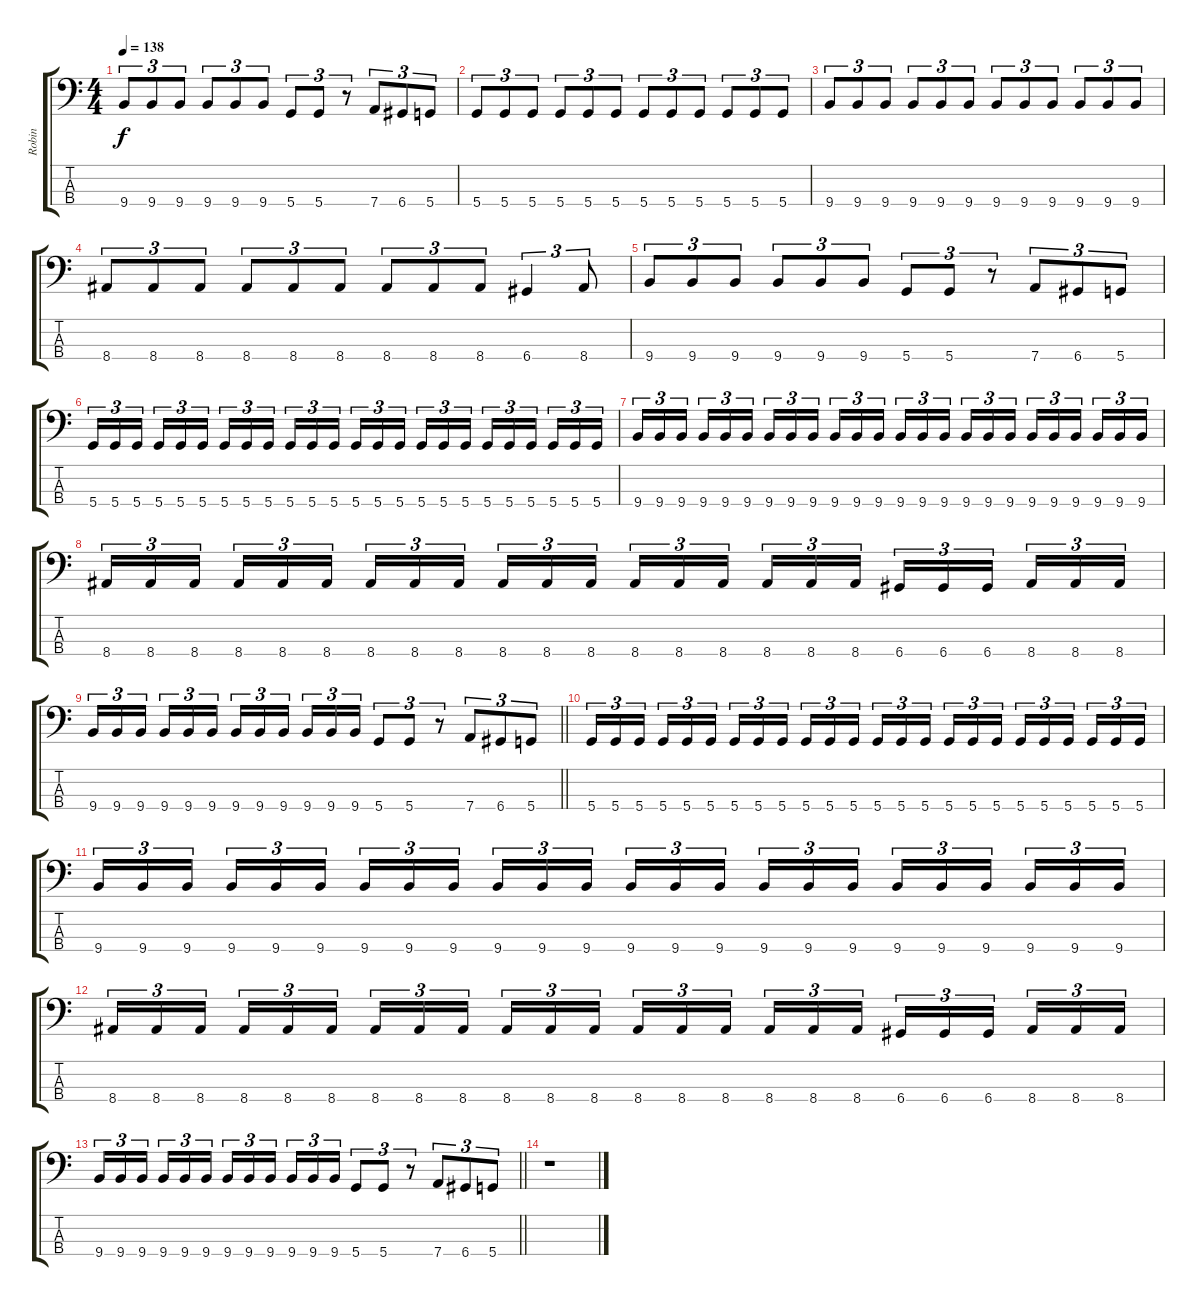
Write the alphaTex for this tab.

\track ("Robin" "Robin") {instrument electricbasspick}
\staff {score tabs}
\tuning (F2 C2 G1 D1) {hide}
\ts (4 4)
\tempo 138
\clef f4
\ks c
9.4.8{tu (3 2) dy f} 9.4.8{tu (3 2)} 9.4.8{tu (3 2)} 9.4.8{tu (3 2)} 9.4.8{tu (3 2)} 9.4.8{tu (3 2)} 5.4.8{tu (3 2)} 5.4.8{tu (3 2)} r.8{tu (3 2)} 7.4.8{tu (3 2)} 6.4.8{tu (3 2)} 5.4.8{tu (3 2)} |
5.4.8{tu (3 2)} 5.4.8{tu (3 2)} 5.4.8{tu (3 2)} 5.4.8{tu (3 2)} 5.4.8{tu (3 2)} 5.4.8{tu (3 2)} 5.4.8{tu (3 2)} 5.4.8{tu (3 2)} 5.4.8{tu (3 2)} 5.4.8{tu (3 2)} 5.4.8{tu (3 2)} 5.4.8{tu (3 2)} |
9.4.8{tu (3 2)} 9.4.8{tu (3 2)} 9.4.8{tu (3 2)} 9.4.8{tu (3 2)} 9.4.8{tu (3 2)} 9.4.8{tu (3 2)} 9.4.8{tu (3 2)} 9.4.8{tu (3 2)} 9.4.8{tu (3 2)} 9.4.8{tu (3 2)} 9.4.8{tu (3 2)} 9.4.8{tu (3 2)} |
8.4.8{tu (3 2)} 8.4.8{tu (3 2)} 8.4.8{tu (3 2)} 8.4.8{tu (3 2)} 8.4.8{tu (3 2)} 8.4.8{tu (3 2)} 8.4.8{tu (3 2)} 8.4.8{tu (3 2)} 8.4.8{tu (3 2)} 6.4.4{tu (3 2)} 8.4.8{tu (3 2)} |
9.4.8{tu (3 2)} 9.4.8{tu (3 2)} 9.4.8{tu (3 2)} 9.4.8{tu (3 2)} 9.4.8{tu (3 2)} 9.4.8{tu (3 2)} 5.4.8{tu (3 2)} 5.4.8{tu (3 2)} r.8{tu (3 2)} 7.4.8{tu (3 2)} 6.4.8{tu (3 2)} 5.4.8{tu (3 2)} |
5.4.16{tu (3 2)} 5.4.16{tu (3 2)} 5.4.16{tu (3 2) beam splitsecondary} 5.4.16{tu (3 2)} 5.4.16{tu (3 2)} 5.4.16{tu (3 2)} 5.4.16{tu (3 2)} 5.4.16{tu (3 2)} 5.4.16{tu (3 2) beam splitsecondary} 5.4.16{tu (3 2)} 5.4.16{tu (3 2)} 5.4.16{tu (3 2)} 5.4.16{tu (3 2)} 5.4.16{tu (3 2)} 5.4.16{tu (3 2) beam splitsecondary} 5.4.16{tu (3 2)} 5.4.16{tu (3 2)} 5.4.16{tu (3 2)} 5.4.16{tu (3 2)} 5.4.16{tu (3 2)} 5.4.16{tu (3 2) beam splitsecondary} 5.4.16{tu (3 2)} 5.4.16{tu (3 2)} 5.4.16{tu (3 2)} |
9.4.16{tu (3 2)} 9.4.16{tu (3 2)} 9.4.16{tu (3 2) beam splitsecondary} 9.4.16{tu (3 2)} 9.4.16{tu (3 2)} 9.4.16{tu (3 2)} 9.4.16{tu (3 2)} 9.4.16{tu (3 2)} 9.4.16{tu (3 2) beam splitsecondary} 9.4.16{tu (3 2)} 9.4.16{tu (3 2)} 9.4.16{tu (3 2)} 9.4.16{tu (3 2)} 9.4.16{tu (3 2)} 9.4.16{tu (3 2) beam splitsecondary} 9.4.16{tu (3 2)} 9.4.16{tu (3 2)} 9.4.16{tu (3 2)} 9.4.16{tu (3 2)} 9.4.16{tu (3 2)} 9.4.16{tu (3 2) beam splitsecondary} 9.4.16{tu (3 2)} 9.4.16{tu (3 2)} 9.4.16{tu (3 2)} |
8.4.16{tu (3 2)} 8.4.16{tu (3 2)} 8.4.16{tu (3 2) beam splitsecondary} 8.4.16{tu (3 2)} 8.4.16{tu (3 2)} 8.4.16{tu (3 2)} 8.4.16{tu (3 2)} 8.4.16{tu (3 2)} 8.4.16{tu (3 2) beam splitsecondary} 8.4.16{tu (3 2)} 8.4.16{tu (3 2)} 8.4.16{tu (3 2)} 8.4.16{tu (3 2)} 8.4.16{tu (3 2)} 8.4.16{tu (3 2) beam splitsecondary} 8.4.16{tu (3 2)} 8.4.16{tu (3 2)} 8.4.16{tu (3 2)} 6.4.16{tu (3 2)} 6.4.16{tu (3 2)} 6.4.16{tu (3 2) beam splitsecondary} 8.4.16{tu (3 2)} 8.4.16{tu (3 2)} 8.4.16{tu (3 2)} |
\barLineRight lightlight
9.4.16{tu (3 2)} 9.4.16{tu (3 2)} 9.4.16{tu (3 2) beam splitsecondary} 9.4.16{tu (3 2)} 9.4.16{tu (3 2)} 9.4.16{tu (3 2)} 9.4.16{tu (3 2)} 9.4.16{tu (3 2)} 9.4.16{tu (3 2) beam splitsecondary} 9.4.16{tu (3 2)} 9.4.16{tu (3 2)} 9.4.16{tu (3 2)} 5.4.8{tu (3 2)} 5.4.8{tu (3 2)} r.8{tu (3 2)} 7.4.8{tu (3 2)} 6.4.8{tu (3 2)} 5.4.8{tu (3 2)} |
5.4.16{tu (3 2)} 5.4.16{tu (3 2)} 5.4.16{tu (3 2) beam splitsecondary} 5.4.16{tu (3 2)} 5.4.16{tu (3 2)} 5.4.16{tu (3 2)} 5.4.16{tu (3 2)} 5.4.16{tu (3 2)} 5.4.16{tu (3 2) beam splitsecondary} 5.4.16{tu (3 2)} 5.4.16{tu (3 2)} 5.4.16{tu (3 2)} 5.4.16{tu (3 2)} 5.4.16{tu (3 2)} 5.4.16{tu (3 2) beam splitsecondary} 5.4.16{tu (3 2)} 5.4.16{tu (3 2)} 5.4.16{tu (3 2)} 5.4.16{tu (3 2)} 5.4.16{tu (3 2)} 5.4.16{tu (3 2) beam splitsecondary} 5.4.16{tu (3 2)} 5.4.16{tu (3 2)} 5.4.16{tu (3 2)} |
9.4.16{tu (3 2)} 9.4.16{tu (3 2)} 9.4.16{tu (3 2) beam splitsecondary} 9.4.16{tu (3 2)} 9.4.16{tu (3 2)} 9.4.16{tu (3 2)} 9.4.16{tu (3 2)} 9.4.16{tu (3 2)} 9.4.16{tu (3 2) beam splitsecondary} 9.4.16{tu (3 2)} 9.4.16{tu (3 2)} 9.4.16{tu (3 2)} 9.4.16{tu (3 2)} 9.4.16{tu (3 2)} 9.4.16{tu (3 2) beam splitsecondary} 9.4.16{tu (3 2)} 9.4.16{tu (3 2)} 9.4.16{tu (3 2)} 9.4.16{tu (3 2)} 9.4.16{tu (3 2)} 9.4.16{tu (3 2) beam splitsecondary} 9.4.16{tu (3 2)} 9.4.16{tu (3 2)} 9.4.16{tu (3 2)} |
8.4.16{tu (3 2)} 8.4.16{tu (3 2)} 8.4.16{tu (3 2) beam splitsecondary} 8.4.16{tu (3 2)} 8.4.16{tu (3 2)} 8.4.16{tu (3 2)} 8.4.16{tu (3 2)} 8.4.16{tu (3 2)} 8.4.16{tu (3 2) beam splitsecondary} 8.4.16{tu (3 2)} 8.4.16{tu (3 2)} 8.4.16{tu (3 2)} 8.4.16{tu (3 2)} 8.4.16{tu (3 2)} 8.4.16{tu (3 2) beam splitsecondary} 8.4.16{tu (3 2)} 8.4.16{tu (3 2)} 8.4.16{tu (3 2)} 6.4.16{tu (3 2)} 6.4.16{tu (3 2)} 6.4.16{tu (3 2) beam splitsecondary} 8.4.16{tu (3 2)} 8.4.16{tu (3 2)} 8.4.16{tu (3 2)} |
\barLineRight lightlight
9.4.16{tu (3 2)} 9.4.16{tu (3 2)} 9.4.16{tu (3 2) beam splitsecondary} 9.4.16{tu (3 2)} 9.4.16{tu (3 2)} 9.4.16{tu (3 2)} 9.4.16{tu (3 2)} 9.4.16{tu (3 2)} 9.4.16{tu (3 2) beam splitsecondary} 9.4.16{tu (3 2)} 9.4.16{tu (3 2)} 9.4.16{tu (3 2)} 5.4.8{tu (3 2)} 5.4.8{tu (3 2)} r.8{tu (3 2)} 7.4.8{tu (3 2)} 6.4.8{tu (3 2)} 5.4.8{tu (3 2)} |
r.1
